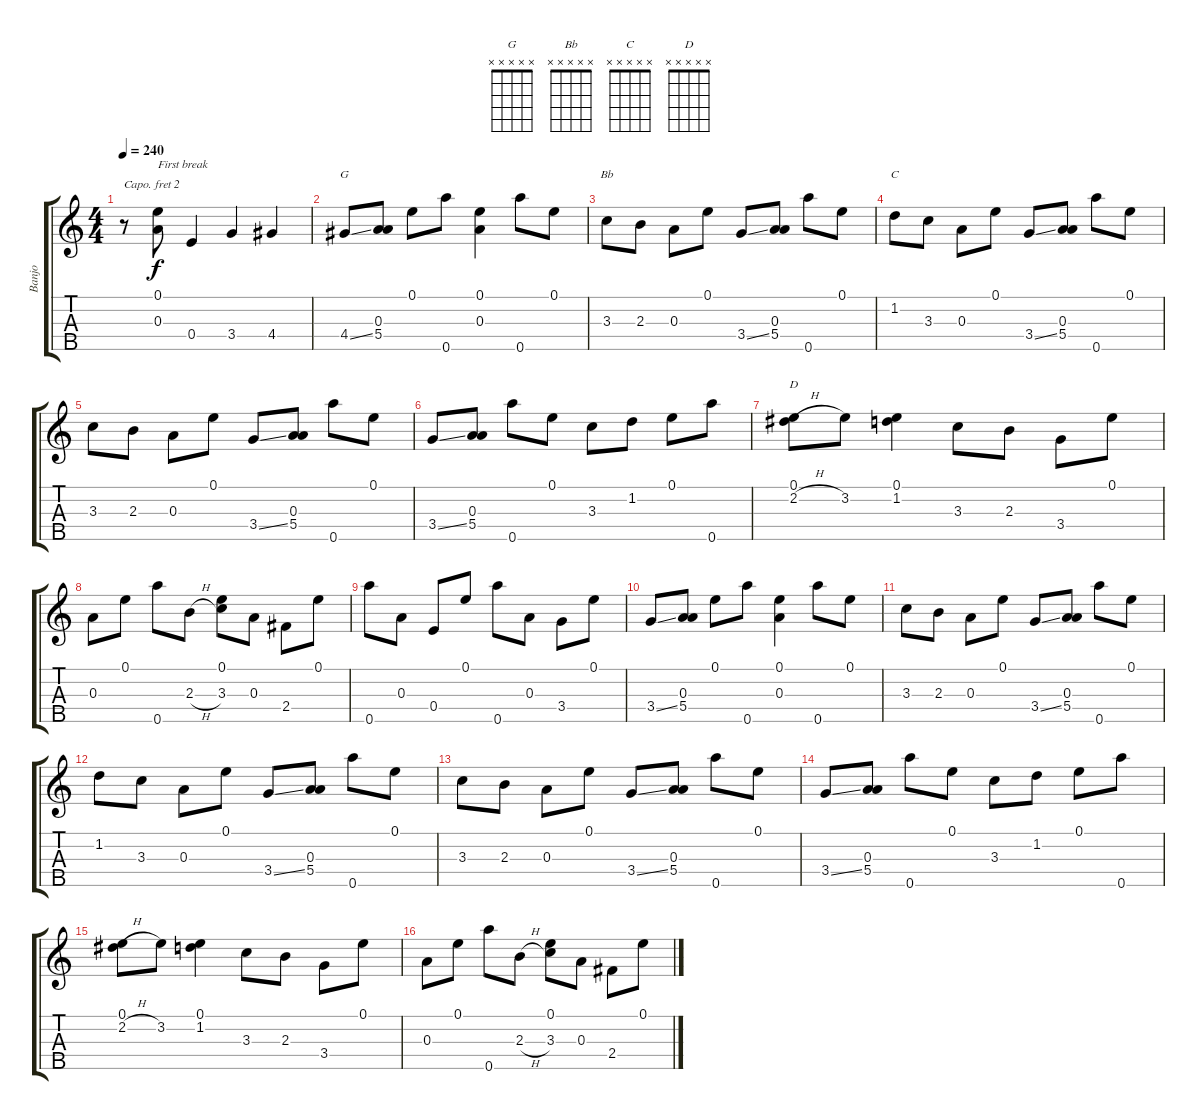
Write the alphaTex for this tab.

\track ("Banjo" "Banjo") {instrument banjo}
\staff {score tabs}
\capo 2
\tuning (D4 B3 G3 D3 G4) {hide}
\displaytranspose 12
\chord ("G" x x x x x) {firstfret 0}
\chord ("Bb" x x x x x) {firstfret 0}
\chord ("C" x x x x x) {firstfret 0}
\chord ("D" x x x x x) {firstfret 0}
\ts (4 4)
\tempo 240
\clef g2
\ks c
r.8{dy f instrument banjo} (0.1 0.3).8{txt "First break"} 0.4.4 3.4.4 4.4.4 |
4.4{ss}.8{ch "G"} (0.3 5.4).8 0.1.8 0.5.8 (0.1 0.3).4 0.5.8 0.1.8 |
3.3.8{ch "Bb"} 2.3.8 0.3.8 0.1.8 3.4{ss}.8 (0.3 5.4).8 0.5.8 0.1.8 |
1.2.8{ch "C"} 3.3.8 0.3.8 0.1.8 3.4{ss}.8 (0.3 5.4).8 0.5.8 0.1.8 |
3.3.8 2.3.8 0.3.8 0.1.8 3.4{ss}.8 (0.3 5.4).8 0.5.8 0.1.8 |
3.4{ss}.8 (0.3 5.4).8 0.5.8 0.1.8 3.3.8 1.2.8 0.1.8 0.5.8 |
(0.1 2.2{h}).8{ch "D"} 3.2.8 (0.1 1.2).4 3.3.8 2.3.8 3.4.8 0.1.8 |
0.3.8 0.1.8 0.5.8 2.3{h}.8 (0.1 3.3).8 0.3.8 2.4.8 0.1.8 |
0.5.8 0.3.8 0.4.8 0.1.8 0.5.8 0.3.8 3.4.8 0.1.8 |
3.4{ss}.8 (0.3 5.4).8 0.1.8 0.5.8 (0.1 0.3).4 0.5.8 0.1.8 |
3.3.8 2.3.8 0.3.8 0.1.8 3.4{ss}.8 (0.3 5.4).8 0.5.8 0.1.8 |
1.2.8 3.3.8 0.3.8 0.1.8 3.4{ss}.8 (0.3 5.4).8 0.5.8 0.1.8 |
3.3.8 2.3.8 0.3.8 0.1.8 3.4{ss}.8 (0.3 5.4).8 0.5.8 0.1.8 |
3.4{ss}.8 (0.3 5.4).8 0.5.8 0.1.8 3.3.8 1.2.8 0.1.8 0.5.8 |
(0.1 2.2{h}).8 3.2.8 (0.1 1.2).4 3.3.8 2.3.8 3.4.8 0.1.8 |
0.3.8 0.1.8 0.5.8 2.3{h}.8 (0.1 3.3).8 0.3.8 2.4.8 0.1.8
